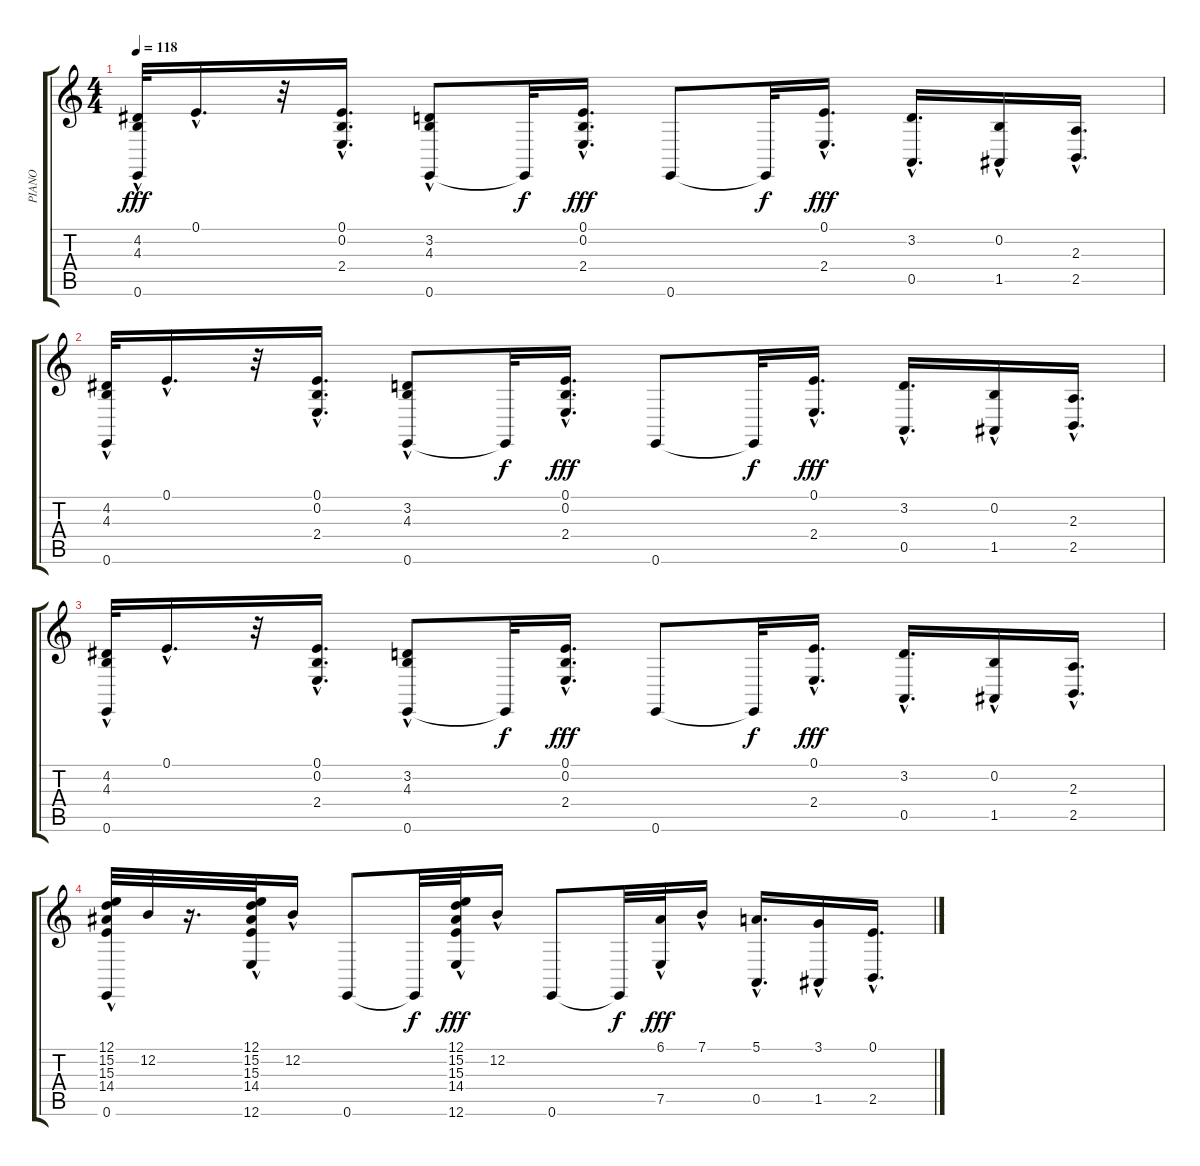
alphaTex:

\track ("PIANO" "PIANO") {instrument acousticgrandpiano}
\staff {score tabs}
\tuning (E4 B3 G3 D3 A2 E2) {hide}
\ts (4 4)
\tempo 118
\clef g2
\ks c
(4.2 4.3{hac} 0.6).32{dy fff} 0.1{hac}.16{d} r.32 (0.1{hac} 0.2{hac} 2.4).16{d} (3.2{hac} 4.3{hac} 0.6).8 0.6{t}.32{dy f} (0.1{hac} 0.2{hac} 2.4).16{d dy fff} 0.6.8 0.6{t}.32{dy f} (0.1{hac} 2.4{hac}).16{d dy fff} (3.2{hac} 0.5{hac}).16{d} (0.2{hac} 1.5{hac}).16 (2.3{hac} 2.5).16{d} |
(4.2 4.3{hac} 0.6).32 0.1{hac}.16{d} r.32 (0.1{hac} 0.2{hac} 2.4).16{d} (3.2{hac} 4.3{hac} 0.6).8 0.6{t}.32{dy f} (0.1{hac} 0.2{hac} 2.4).16{d dy fff} 0.6.8 0.6{t}.32{dy f} (0.1{hac} 2.4{hac}).16{d dy fff} (3.2{hac} 0.5{hac}).16{d} (0.2{hac} 1.5{hac}).16 (2.3{hac} 2.5{hac}).16{d} |
(4.2 4.3{hac} 0.6).32 0.1{hac}.16{d} r.32 (0.1{hac} 0.2{hac} 2.4).16{d} (3.2{hac} 4.3{hac} 0.6).8 0.6{t}.32{dy f} (0.1{hac} 0.2{hac} 2.4).16{d dy fff} 0.6.8 0.6{t}.32{dy f} (0.1{hac} 2.4{hac}).16{d dy fff} (3.2{hac} 0.5{hac}).16{d} (0.2{hac} 1.5{hac}).16 (2.3{hac} 2.5{hac}).16{d} |
(12.1{hac} 15.2{hac} 15.3 14.4 0.6).32 12.2.32 r.16{d} (12.1{hac} 15.2{hac} 15.3 14.4{hac} 12.6).32 12.2{hac}.16 0.6.8 0.6{t}.32{dy f} (12.1{hac} 15.2{hac} 15.3 14.4{hac} 12.6).32{dy fff} 12.2{hac}.16 0.6.8 0.6{t}.32{dy f} (6.1 7.5{hac}).32{dy fff} 7.1{hac}.16 (5.1{hac} 0.5{hac}).16{d} (3.1{hac} 1.5{hac}).16 (0.1{hac} 2.5{hac}).16{d}
